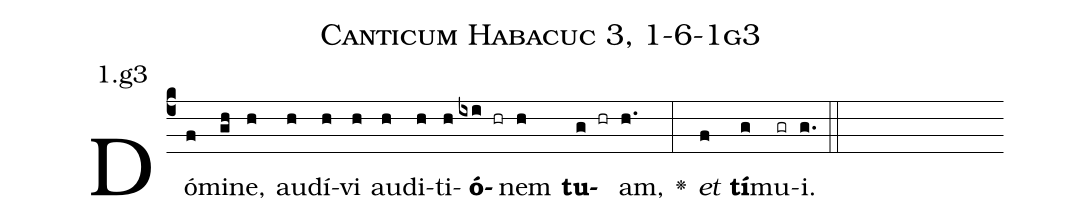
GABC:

name: Canticum Habacuc 3, 1-6-1g3;
annotation: 1.g3;
%%
(c4)Dó(f)mi(gh)ne,(h) au(h)dí(h)vi(h) au(h)di(h)ti(h)<b>ó</b>(ixi hr)nem(h) <b>tu</b>(g hr)am,(h.) <v>\greheightstar</v>(:) <i>et</i>(f) <b>tí</b>(g)mu(gr)i.(g.) (::)


%E(h) u(h) o(g) u(f) a(g) e.(g.) (::)
